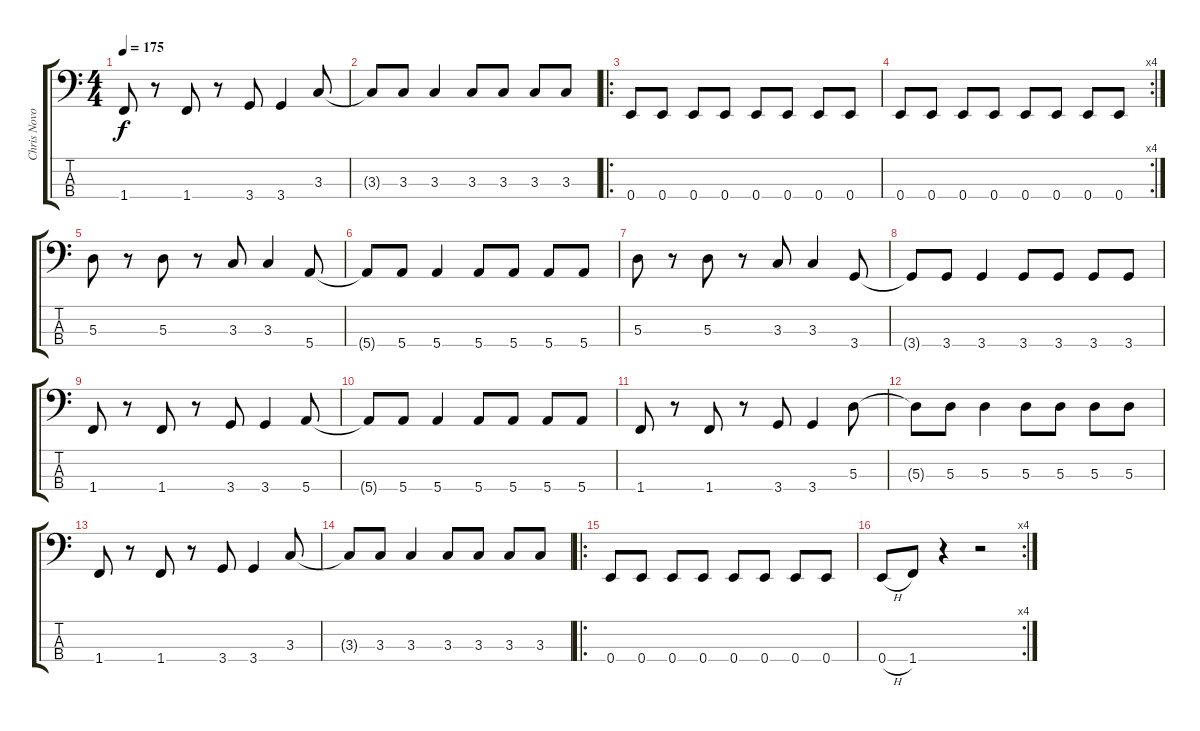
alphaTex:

\track ("Chris Novoselic" "Chris Novo") {instrument electricbasspick}
\staff {score tabs}
\tuning (G2 D2 A1 E1) {hide}
\ts (4 4)
\tempo 175
\clef f4
\ks c
1.4.8{dy f} r.8 1.4.8 r.8 3.4.8 3.4.4 3.3.8 |
3.3{t}.8 3.3.8 3.3.4 3.3.8 3.3.8 3.3.8 3.3.8 |
\ro
0.4.8 0.4.8 0.4.8 0.4.8 0.4.8 0.4.8 0.4.8 0.4.8 |
\rc 4
0.4.8 0.4.8 0.4.8 0.4.8 0.4.8 0.4.8 0.4.8 0.4.8 |
5.3.8 r.8 5.3.8 r.8 3.3.8 3.3.4 5.4.8 |
5.4{t}.8 5.4.8 5.4.4 5.4.8 5.4.8 5.4.8 5.4.8 |
5.3.8 r.8 5.3.8 r.8 3.3.8 3.3.4 3.4.8 |
3.4{t}.8 3.4.8 3.4.4 3.4.8 3.4.8 3.4.8 3.4.8 |
1.4.8 r.8 1.4.8 r.8 3.4.8 3.4.4 5.4.8 |
5.4{t}.8 5.4.8 5.4.4 5.4.8 5.4.8 5.4.8 5.4.8 |
1.4.8 r.8 1.4.8 r.8 3.4.8 3.4.4 5.3.8 |
5.3{t}.8 5.3.8 5.3.4 5.3.8 5.3.8 5.3.8 5.3.8 |
1.4.8 r.8 1.4.8 r.8 3.4.8 3.4.4 3.3.8 |
3.3{t}.8 3.3.8 3.3.4 3.3.8 3.3.8 3.3.8 3.3.8 |
\ro
0.4.8 0.4.8 0.4.8 0.4.8 0.4.8 0.4.8 0.4.8 0.4.8 |
\rc 4
0.4{h}.8 1.4.8 r.4 r.2
